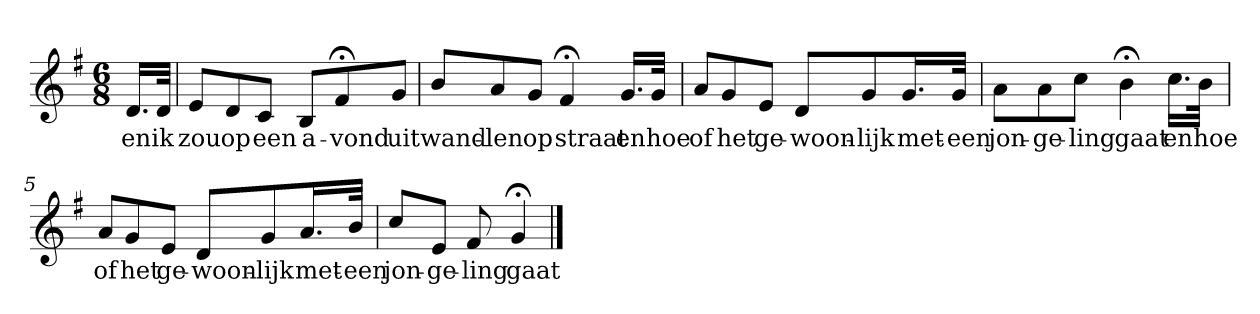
**kern	**text
*part1	*part1
*staff1	*staff1
*k[f#]	*
*G:	*
*M6/8	*
*MM120	*
=	=
16.dLL	en
32dJJk	ik
=1	=1
8eL	zou
8d	op
8cJ	een
8BL	a-
8f#;<	-vond
8gJ	uit
=2	=2
8bL	wand-
8a	-len
8gJ	op
4f#;<	straat
16.gLL	en
32gJJk	hoe
=3	=3
8aL	of
8g	het
8eJ	ge-
8dL	-woon-
8g	-lijk
16.gL	met-
32gJJk	-een
=4	=4
8aL	jon-
8a	-ge-
8ccJ	-ling
4b;<	gaat
16.ccLL	en
32bJJk	hoe
=5	=5
8aL	of
8g	het
8eJ	ge-
8dL	-woon-
8g	-lijk
16.aL	met-
32bJJk	-een
=6	=6
8ccL	jon-
8eJ	-ge-
8f#	-ling
4g;<	gaat
==	==
*-	*-
